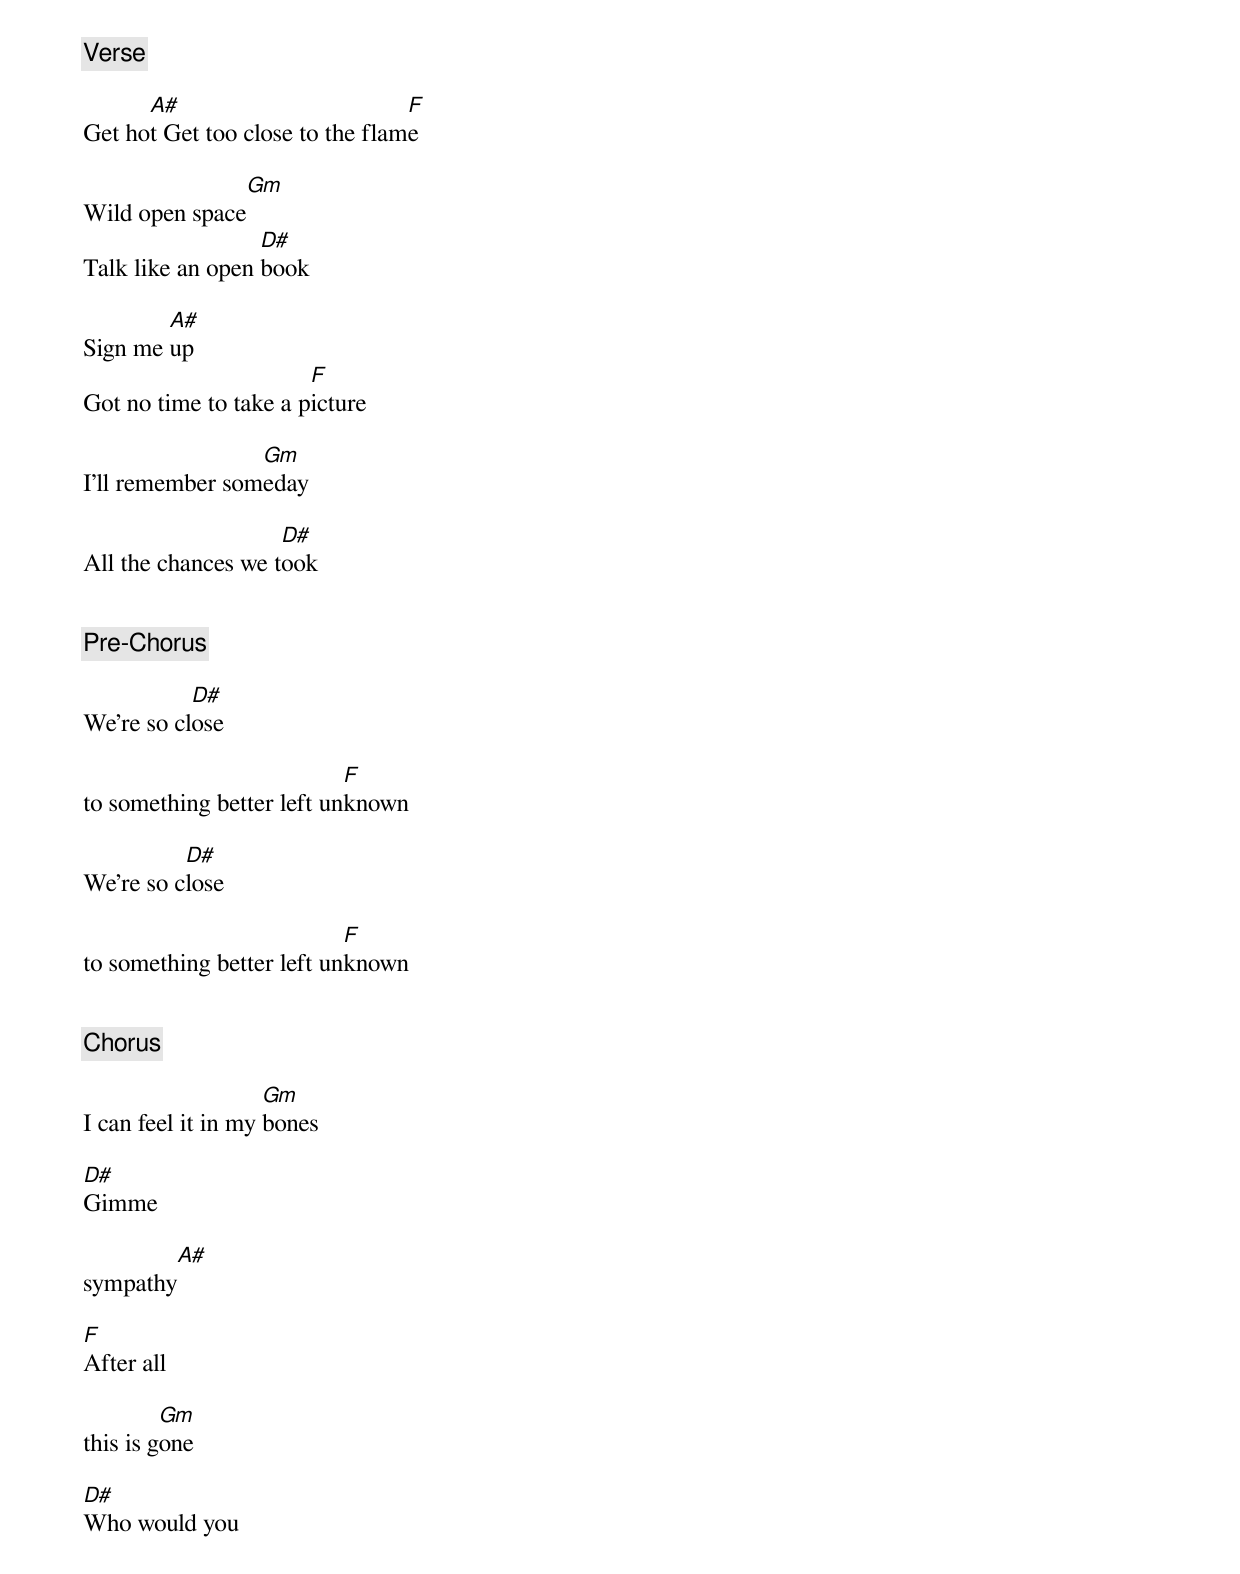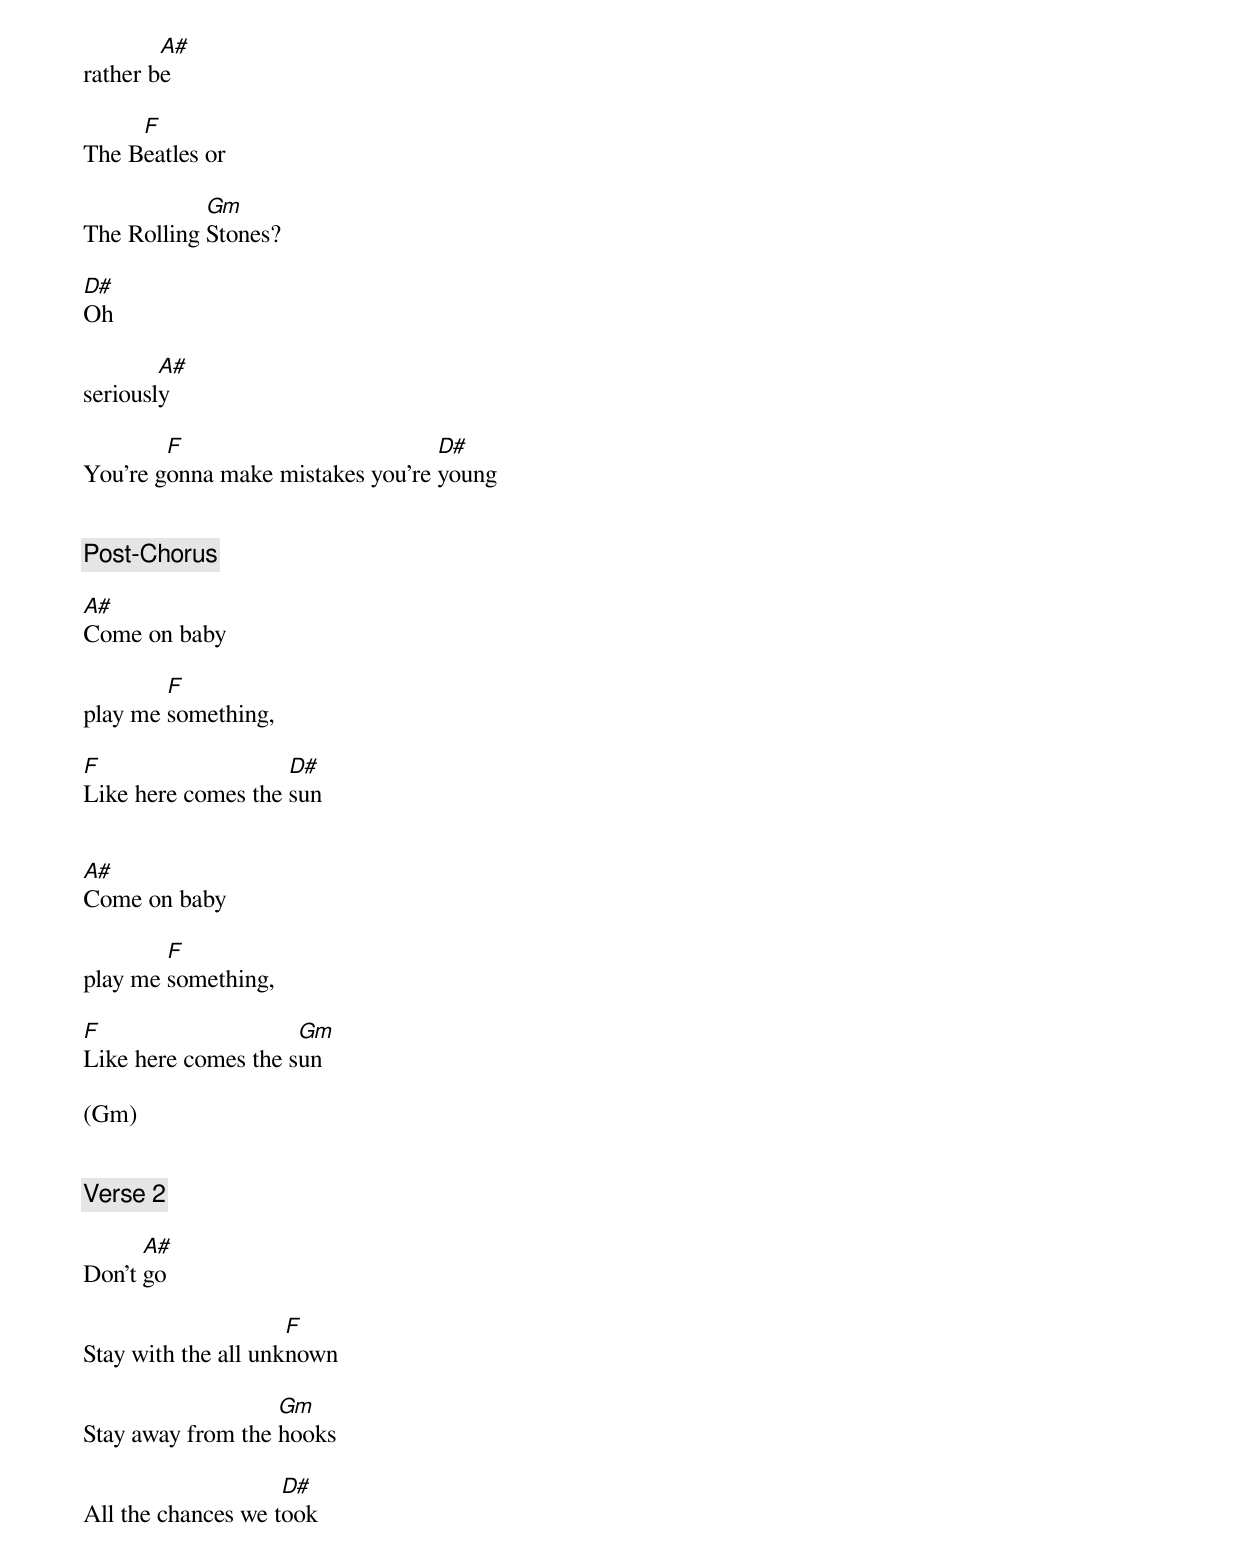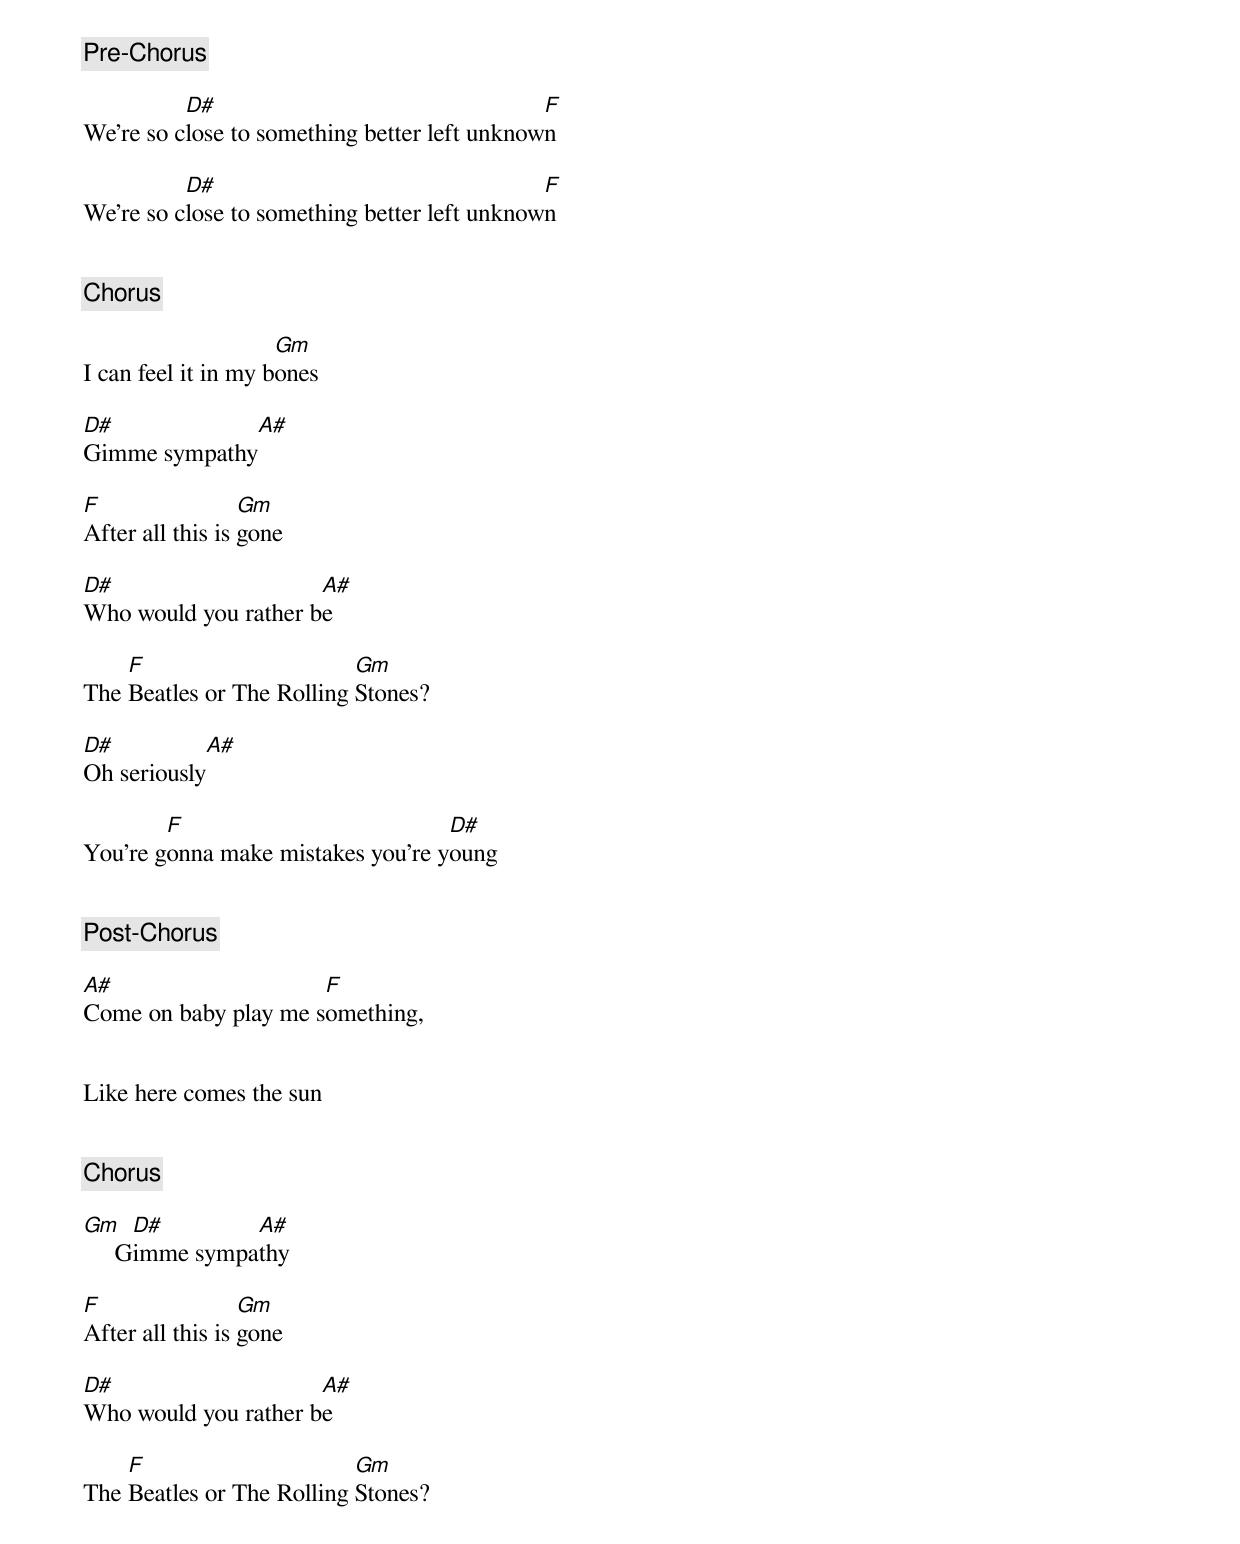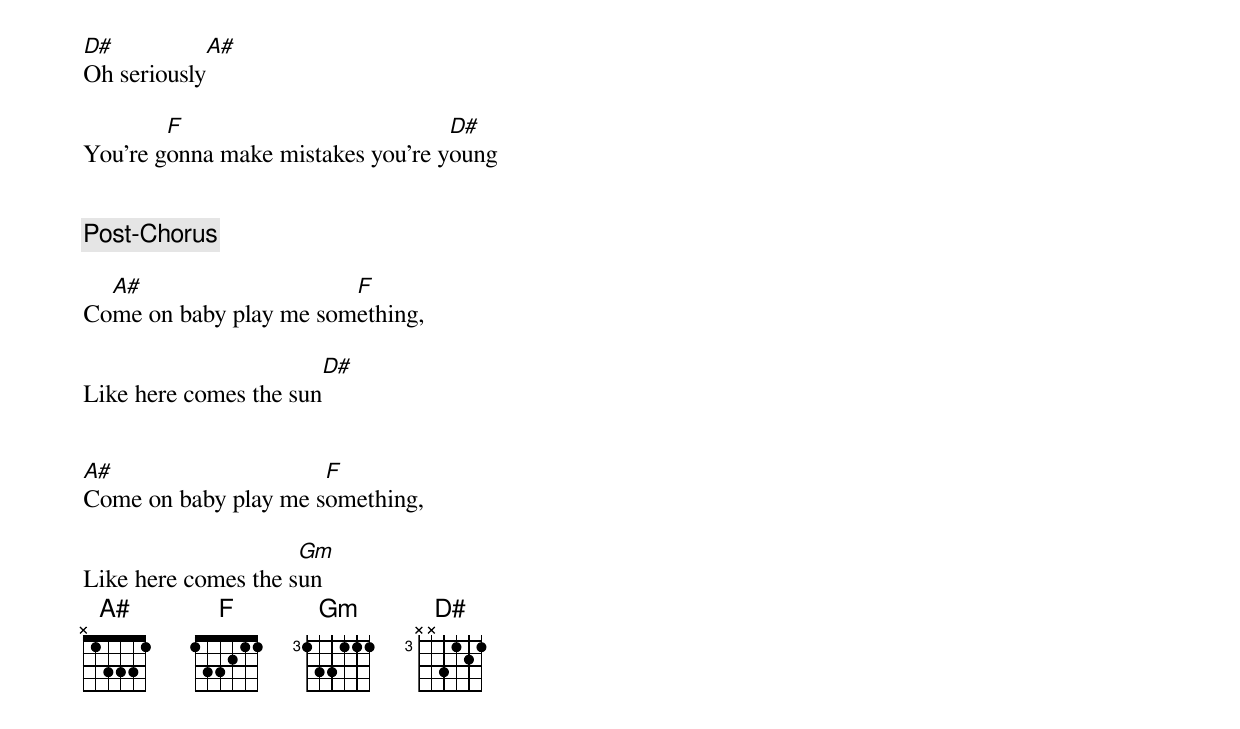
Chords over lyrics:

[Verse]

      A#                         F
Get hot Get too close to the flame

               Gm
Wild open space
                  D#
Talk like an open book

        A#
Sign me up
                       F
Got no time to take a picture

                 Gm
I'll remember someday

                    D#
All the chances we took


[Pre-Chorus]

           D#
We're so close

                           F
to something better left unknown

          D#
We're so close

                           F
to something better left unknown


[Chorus]

                    Gm
I can feel it in my bones

D#
Gimme

        A#
sympathy

F
After all

         Gm
this is gone

D#
Who would you

        A#
rather be

     F
The Beatles or

            Gm
The Rolling Stones?

D#
Oh

        A#
seriously

        F                         D#
You're gonna make mistakes you're young


[Post-Chorus]

A#
Come on baby

        F
play me something,

F                   D#
Like here comes the sun


A#
Come on baby

        F
play me something,

F                    Gm
Like here comes the sun

(Gm)


[Verse 2]

      A#
Don't go

                     F
Stay with the all unknown

                   Gm
Stay away from the hooks

                    D#
All the chances we took


[Pre-Chorus]

          D#                                  F
We're so close to something better left unknown

          D#                                  F
We're so close to something better left unknown


[Chorus]

                     Gm
I can feel it in my bones

D#            A#
Gimme sympathy

F                 Gm
After all this is gone

D#                    A#
Who would you rather be

    F                      Gm
The Beatles or The Rolling Stones?

D#          A#
Oh seriously

        F                          D#
You're gonna make mistakes you're young


[Post-Chorus]

A#                    F
Come on baby play me something,


Like here comes the sun


[Chorus]

Gm    D#        A#
     Gimme sympathy

F                 Gm
After all this is gone

D#                    A#
Who would you rather be

    F                      Gm
The Beatles or The Rolling Stones?

D#          A#
Oh seriously

        F                          D#
You're gonna make mistakes you're young


[Post-Chorus]

  A#                    F
Come on baby play me something,

                       D#
Like here comes the sun


A#                    F
Come on baby play me something,

                     Gm
Like here comes the sun
